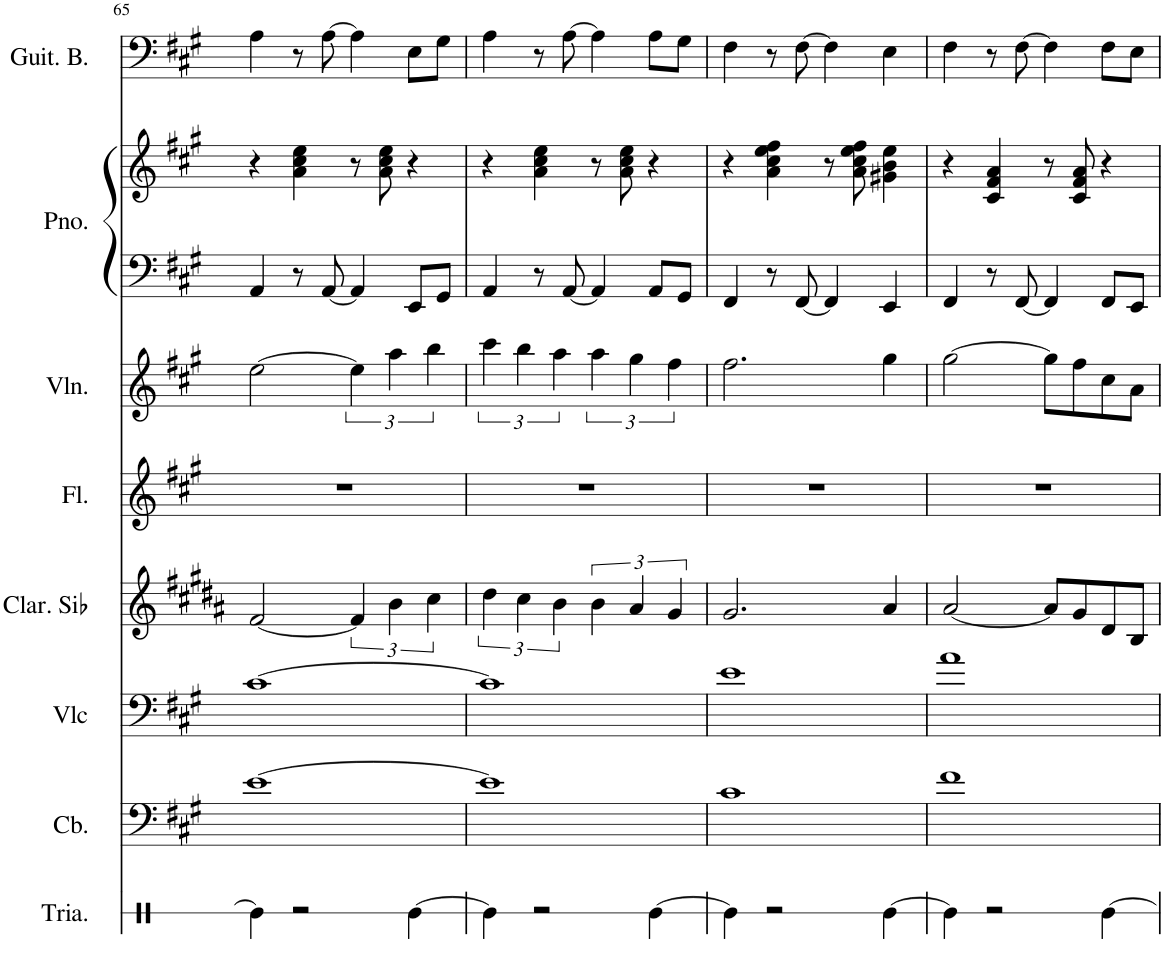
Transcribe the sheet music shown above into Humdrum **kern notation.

**kern	**kern	**kern	**kern	**kern	**kern	**kern	**kern	**kern
*part8	*part7	*part6	*part5	*part4	*part3	*part2	*part2	*part1
*staff9	*staff8	*staff7	*staff6	*staff5	*staff4	*staff3	*staff2	*staff1
*I"Triángulo	*I"Contrebasse	*I"Violoncelle	*I"Clarinette en Sib	*I"Flauta	*I"Violín	*I"Piano	*	*I"Bajo eléctrico
*	*I'Cb.	*I'Vlc	*I'Clar. Sib	*I'Fl.	*I'Vln.	*I'Pno.	*	*
!!LO:PB:g=z
*clefX	*clefF4	*clefF4	*clefG2	*clefG2	*clefG2	*clefF4	*clefG2	*clefF4
*	*Trd7c12	*	*Trd1c2	*	*	*	*	*Trd7c12
*k[]	*k[f#c#g#]	*k[f#c#g#]	*k[f#c#g#d#a#]	*k[f#c#g#]	*k[f#c#g#]	*k[f#c#g#]	*k[f#c#g#]	*k[f#c#g#]
*M4/4	*M4/4	*M4/4	*M4/4	*M4/4	*M4/4	*M4/4	*M4/4	*M4/4
=65	=65	=65	=65	=65	=65	=65	=65	=65
4Re\]	[1e	[1c#	[2f#/	1r	[2ee\	4AA/	4r	4A\
2r	.	.	.	.	.	8r	4a\ 4cc#\ 4ee\	8r
.	.	.	.	.	.	[8AA/	.	[8A\
.	.	.	6f#/]	.	6ee\]	4AA/]	8r	4A\]
.	.	.	.	.	.	.	8a\ 8cc#\ 8ee\	.
.	.	.	6b\	.	6aa\	.	.	.
[4Re\	.	.	.	.	.	8EE/L	4r	8E\L
.	.	.	6cc#\	.	6bb\	.	.	.
.	.	.	.	.	.	8GG#/J	.	8G#\J
=66	=66	=66	=66	=66	=66	=66	=66	=66
4Re\]	1e]	1c#]	6dd#\	1r	6ccc#\	4AA/	4r	4A\
.	.	.	6cc#\	.	6bb\	.	.	.
2r	.	.	.	.	.	8r	4a\ 4cc#\ 4ee\	8r
.	.	.	6b\	.	6aa\	.	.	.
.	.	.	.	.	.	[8AA/	.	[8A\
.	.	.	6b\	.	6aa\	4AA/]	8r	4A\]
.	.	.	.	.	.	.	8a\ 8cc#\ 8ee\	.
.	.	.	6a#/	.	6gg#\	.	.	.
[4Re\	.	.	.	.	.	8AA/L	4r	8A\L
.	.	.	6g#/	.	6ff#\	.	.	.
.	.	.	.	.	.	8GG#/J	.	8G#\J
=67	=67	=67	=67	=67	=67	=67	=67	=67
4Re\]	1c#	1e	2.g#/	1r	2.ff#\	4FF#/	4r	4F#\
2r	.	.	.	.	.	8r	4a\ 4cc#\ 4ee\ 4ff#\	8r
.	.	.	.	.	.	[8FF#/	.	[8F#\
.	.	.	.	.	.	4FF#/]	8r	4F#\]
.	.	.	.	.	.	.	8a\ 8cc#\ 8ee\ 8ff#\	.
[4Re\	.	.	4a#/	.	4gg#\	4EE/	4g#X\ 4b\ 4ee\	4E\
=68	=68	=68	=68	=68	=68	=68	=68	=68
4Re\]	1f#	1a	[2a#/	1r	[2gg#\	4FF#/	4r	4F#\
2r	.	.	.	.	.	8r	4c#/ 4f#/ 4a/	8r
.	.	.	.	.	.	[8FF#/	.	[8F#\
.	.	.	8a#/L]	.	8gg#\L]	4FF#/]	8r	4F#\]
.	.	.	8g#/	.	8ff#\	.	8c#/ 8f#/ 8a/	.
[4Re\	.	.	8d#/	.	8cc#\	8FF#/L	4r	8F#\L
.	.	.	8B/J	.	8a\J	8EE/J	.	8E\J
=	=	=	=	=	=	=	=	=
*-	*-	*-	*-	*-	*-	*-	*-	*-
